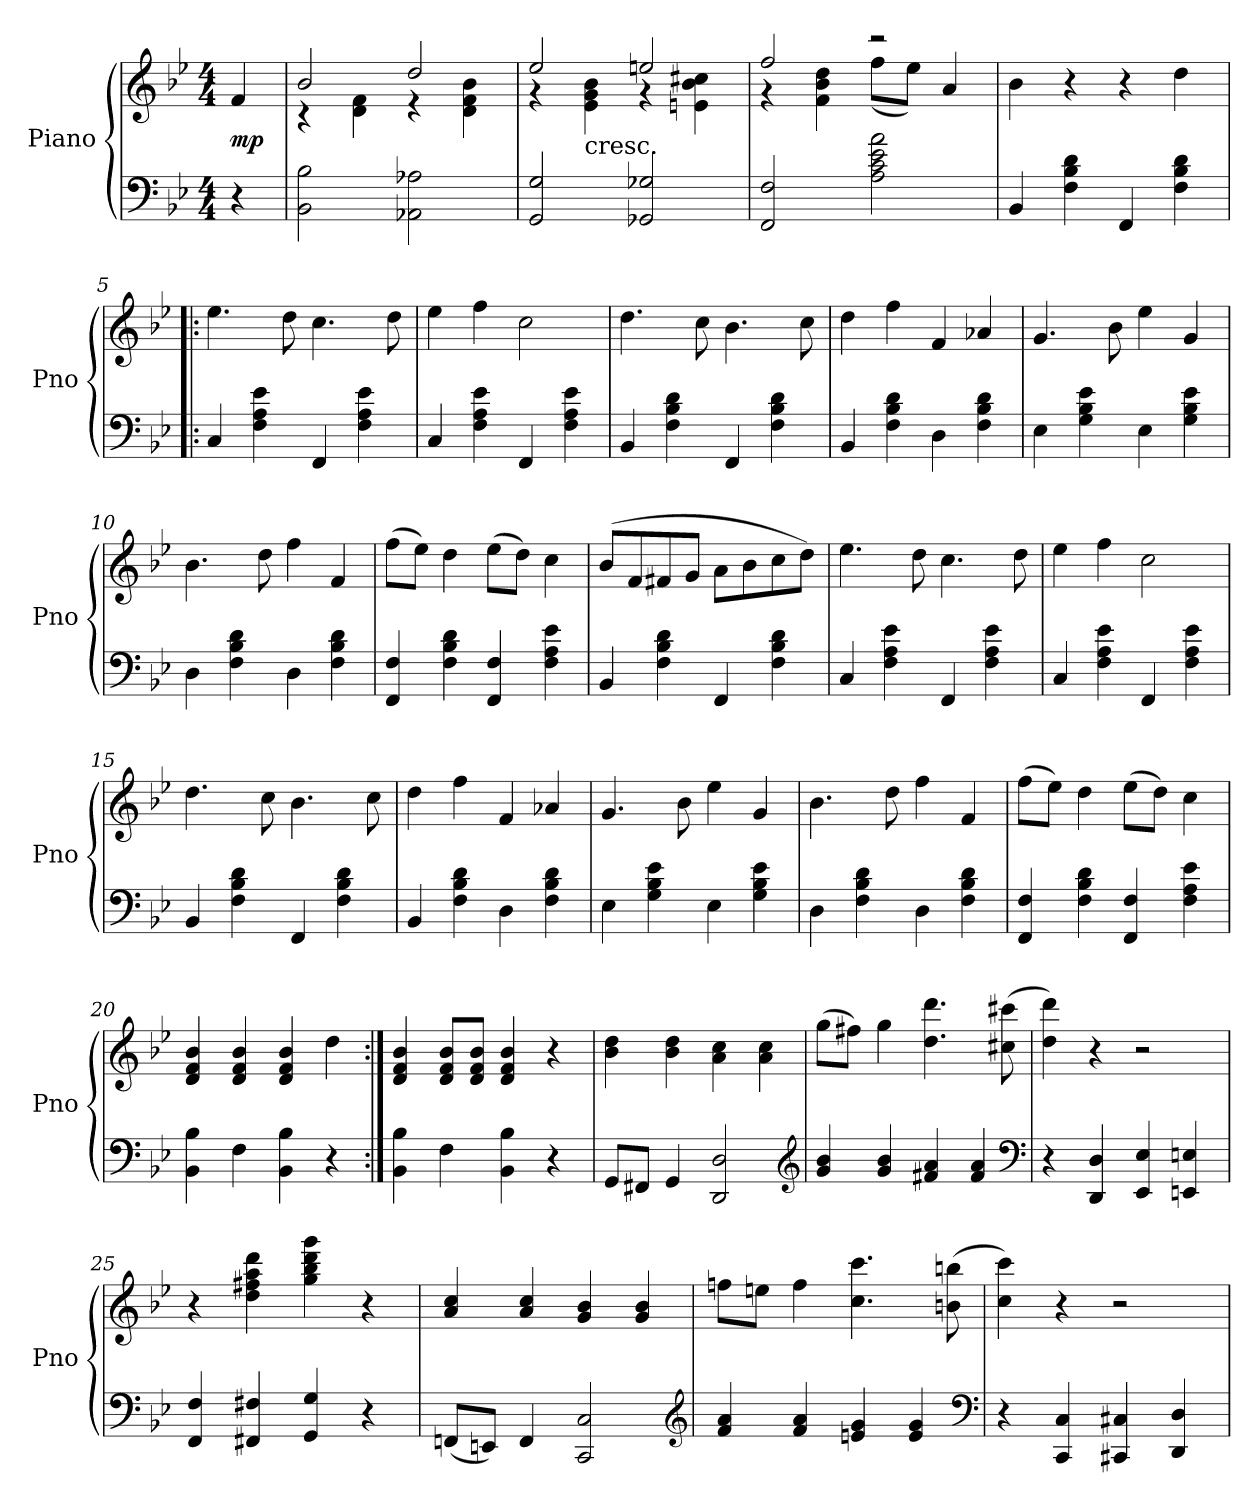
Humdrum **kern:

**kern	**kern	**dynam
*part1	*part1	*part1
*staff2	*staff1	*staff1/2
*I"Piano	*	*
*I'Pno	*	*
*clefF4	*clefG2	*
*k[b-e-]	*k[b-e-]	*
*M4/4	*M4/4	*
*MM100	*MM100	*
=	=	=
4r	4f/	mp
=1	=1	=1
*	*^	*
2BB-\ 2B-\	2b-/	4r	.
.	.	4d\ 4f\	.
2AA-X\ 2A-X\	2dd/	4r	.
.	.	4d\ 4f\ 4b-\	.
=2	=2	=2	=2
2GG/ 2G/	2ee-/	4r	.
!	!	!LO:TX:c:t=cresc.	!
.	.	4e-\ 4g\ 4b-\	.
2GG-X/ 2G-X/	2een/	4r	.
.	.	4en\ 4b-\ 4cc#X\	.
=3	=3	=3	=3
2FF/ 2F/	2ff/	4r	.
.	.	4f\ 4b-\ 4dd\	.
2A\ 2c\ 2e-\ 2a\	2r	(8ff\L	.
.	.	8ee-\J)	.
.	.	4a/	.
*	*v	*v	*
=4	=4	=4
4BB-/	4b-\	.
4F\ 4B-\ 4d\	4r	.
4FF/	4r	.
4F\ 4B-\ 4d\	4dd\	.
=5!|:	=5!|:	=5!|:
*	*MM120	*
4C/	4.ee-\	.
4F\ 4A\ 4e-\	.	.
.	8dd\	.
4FF/	4.cc\	.
4F\ 4A\ 4e-\	.	.
.	8dd\	.
=6	=6	=6
4C/	4ee-\	.
4F\ 4A\ 4e-\	4ff\	.
4FF/	2cc\	.
4F\ 4A\ 4e-\	.	.
=7	=7	=7
4BB-/	4.dd\	.
4F\ 4B-\ 4d\	.	.
.	8cc\	.
4FF/	4.b-\	.
4F\ 4B-\ 4d\	.	.
.	8cc\	.
=8	=8	=8
4BB-/	4dd\	.
4F\ 4B-\ 4d\	4ff\	.
4D\	4f/	.
4F\ 4B-\ 4d\	4a-X/	.
=9	=9	=9
4E-\	4.g/	.
4G\ 4B-\ 4e-\	.	.
.	8b-\	.
4E-\	4ee-\	.
4G\ 4B-\ 4e-\	4g/	.
=10	=10	=10
4D\	4.b-\	.
4F\ 4B-\ 4d\	.	.
.	8dd\	.
4D\	4ff\	.
4F\ 4B-\ 4d\	4f/	.
=11	=11	=11
4FF/ 4F/	(8ff\L	.
.	8ee-\J)	.
4F\ 4B-\ 4d\	4dd\	.
4FF/ 4F/	(8ee-\L	.
.	8dd\J)	.
4F\ 4A\ 4e-\	4cc\	.
=12	=12	=12
4BB-/	(8b-/L	.
.	8f/	.
4F\ 4B-\ 4d\	8f#X/	.
.	8g/J	.
4FF/	8a\L	.
.	8b-\	.
4F\ 4B-\ 4d\	8cc\	.
.	8dd\J)	.
=13	=13	=13
4C/	4.ee-\	.
4F\ 4A\ 4e-\	.	.
.	8dd\	.
4FF/	4.cc\	.
4F\ 4A\ 4e-\	.	.
.	8dd\	.
=14	=14	=14
4C/	4ee-\	.
4F\ 4A\ 4e-\	4ff\	.
4FF/	2cc\	.
4F\ 4A\ 4e-\	.	.
=15	=15	=15
4BB-/	4.dd\	.
4F\ 4B-\ 4d\	.	.
.	8cc\	.
4FF/	4.b-\	.
4F\ 4B-\ 4d\	.	.
.	8cc\	.
=16	=16	=16
4BB-/	4dd\	.
4F\ 4B-\ 4d\	4ff\	.
4D\	4f/	.
4F\ 4B-\ 4d\	4a-X/	.
=17	=17	=17
4E-\	4.g/	.
4G\ 4B-\ 4e-\	.	.
.	8b-\	.
4E-\	4ee-\	.
4G\ 4B-\ 4e-\	4g/	.
=18	=18	=18
4D\	4.b-\	.
4F\ 4B-\ 4d\	.	.
.	8dd\	.
4D\	4ff\	.
4F\ 4B-\ 4d\	4f/	.
=19	=19	=19
4FF/ 4F/	(8ff\L	.
.	8ee-\J)	.
4F\ 4B-\ 4d\	4dd\	.
4FF/ 4F/	(8ee-\L	.
.	8dd\J)	.
4F\ 4A\ 4e-\	4cc\	.
=20	=20	=20
4BB-\ 4B-\	4d/ 4f/ 4b-/	.
4F\	4d/ 4f/ 4b-/	.
4BB-\ 4B-\	4d/ 4f/ 4b-/	.
4r	4dd\	.
=21:|!	=21:|!	=21:|!
4BB-\ 4B-\	4d/ 4f/ 4b-/	.
4F\	8d/ 8f/ 8b-/L	.
.	8d/ 8f/ 8b-/J	.
4BB-\ 4B-\	4d/ 4f/ 4b-/	.
4r	4r	.
=22	=22	=22
8GG/L	4b-\ 4dd\	.
8FF#X/J	.	.
4GG/	4b-\ 4dd\	.
2DD/ 2D/	4a\ 4cc\	.
.	4a\ 4cc\	.
*clefG2	*	*
=23	=23	=23
4g/ 4b-/	(8gg\L	.
.	8ff#X\J)	.
4g/ 4b-/	4gg\	.
4f#X/ 4a/	4.dd\ 4.ddd\	.
4f#/ 4a/	.	.
.	(8cc#X\ 8ccc#X\	.
*clefF4	*	*
=24	=24	=24
4r	4dd\ 4ddd\)	.
4DD/ 4D/	4r	.
4EE-/ 4E-/	2r	.
4EEn/ 4En/	.	.
=25	=25	=25
4FF/ 4F/	4r	.
4FF#X/ 4F#X/	4dd\ 4ff#X\ 4aa\ 4ddd\	.
4GG/ 4G/	4gg\ 4bb-\ 4ddd\ 4ggg\	.
4r	4r	.
=26	=26	=26
(8FFn/L	4a/ 4cc/	.
8EEn/J)	.	.
4FF/	4a/ 4cc/	.
2CC/ 2C/	4g/ 4b-/	.
.	4g/ 4b-/	.
*clefG2	*	*
=27	=27	=27
4f/ 4a/	8ffn\L	.
.	8een\J	.
4f/ 4a/	4ff\	.
4en/ 4g/	4.cc\ 4.ccc\	.
4e/ 4g/	.	.
.	(8bn\ 8bbn\	.
*clefF4	*	*
=28	=28	=28
4r	4cc\ 4ccc\)	.
4CC/ 4C/	4r	.
4CC#X/ 4C#X/	2r	.
4DD/ 4D/	.	.
=	=	=
*-	*-	*-
